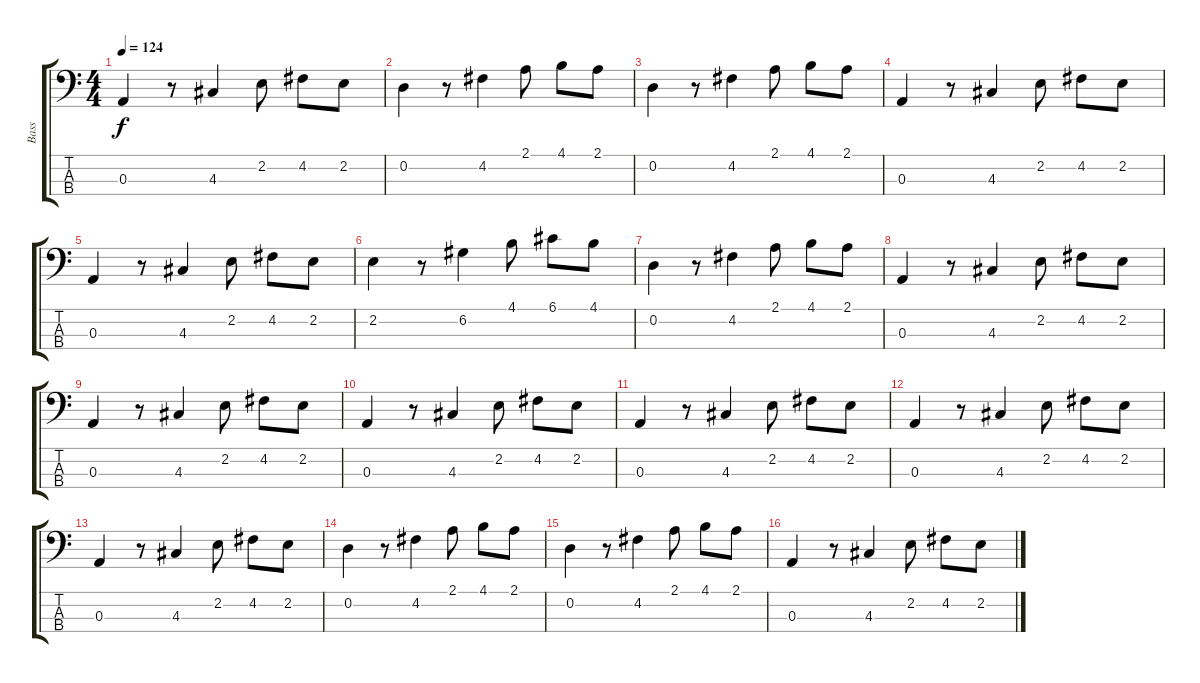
\track ("Bass" "Bass") {instrument electricbasspick}
\staff {score tabs}
\tuning (G2 D2 A1 E1) {hide}
\ts (4 4)
\tempo 124
\clef f4
\ks c
0.3.4{dy f} r.8 4.3.4 2.2.8 4.2.8 2.2.8 |
0.2.4 r.8 4.2.4 2.1.8 4.1.8 2.1.8 |
0.2.4 r.8 4.2.4 2.1.8 4.1.8 2.1.8 |
0.3.4 r.8 4.3.4 2.2.8 4.2.8 2.2.8 |
0.3.4 r.8 4.3.4 2.2.8 4.2.8 2.2.8 |
2.2.4 r.8 6.2.4 4.1.8 6.1.8 4.1.8 |
0.2.4 r.8 4.2.4 2.1.8 4.1.8 2.1.8 |
0.3.4 r.8 4.3.4 2.2.8 4.2.8 2.2.8 |
0.3.4 r.8 4.3.4 2.2.8 4.2.8 2.2.8 |
0.3.4 r.8 4.3.4 2.2.8 4.2.8 2.2.8 |
0.3.4 r.8 4.3.4 2.2.8 4.2.8 2.2.8 |
0.3.4 r.8 4.3.4 2.2.8 4.2.8 2.2.8 |
0.3.4 r.8 4.3.4 2.2.8 4.2.8 2.2.8 |
0.2.4 r.8 4.2.4 2.1.8 4.1.8 2.1.8 |
0.2.4 r.8 4.2.4 2.1.8 4.1.8 2.1.8 |
0.3.4 r.8 4.3.4 2.2.8 4.2.8 2.2.8
